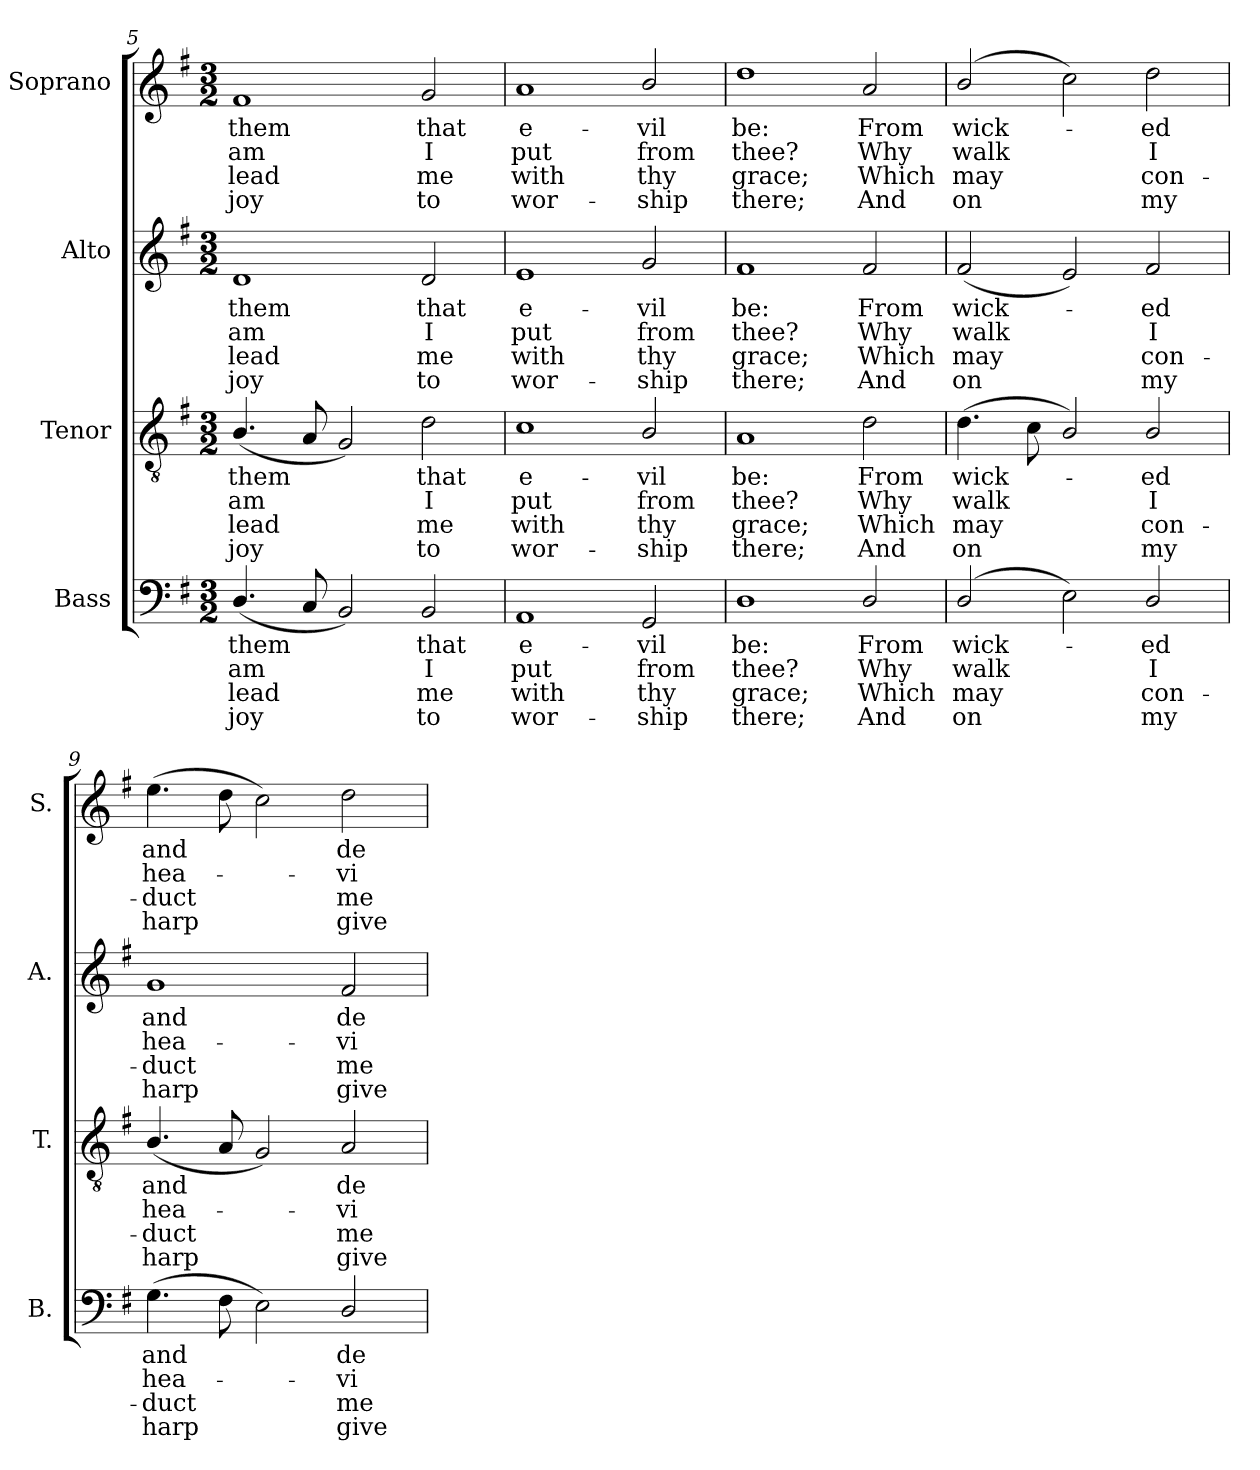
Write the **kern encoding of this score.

**kern	**text	**text	**text	**text	**kern	**text	**text	**text	**text	**kern	**text	**text	**text	**text	**kern	**text	**text	**text	**text
*part4	*part4	*part4	*part4	*part4	*part3	*part3	*part3	*part3	*part3	*part2	*part2	*part2	*part2	*part2	*part1	*part1	*part1	*part1	*part1
*staff4	*staff4	*staff4	*staff4	*staff4	*staff3	*staff3	*staff3	*staff3	*staff3	*staff2	*staff2	*staff2	*staff2	*staff2	*staff1	*staff1	*staff1	*staff1	*staff1
*I"Bass	*	*	*	*	*I"Tenor	*	*	*	*	*I"Alto	*	*	*	*	*I"Soprano	*	*	*	*
*I'B.	*	*	*	*	*I'T.	*	*	*	*	*I'A.	*	*	*	*	*I'S.	*	*	*	*
*clefF4	*	*	*	*	*clefGv2	*	*	*	*	*clefG2	*	*	*	*	*clefG2	*	*	*	*
*	*	*	*	*	*ITrd7c12	*	*	*	*	*	*	*	*	*	*	*	*	*	*
*k[f#]	*	*	*	*	*k[f#]	*	*	*	*	*k[f#]	*	*	*	*	*k[f#]	*	*	*	*
*G:	*	*	*	*	*G:	*	*	*	*	*G:	*	*	*	*	*G:	*	*	*	*
*M3/2	*	*	*	*	*M3/2	*	*	*	*	*M3/2	*	*	*	*	*M3/2	*	*	*	*
=5	=5	=5	=5	=5	=5	=5	=5	=5	=5	=5	=5	=5	=5	=5	=5	=5	=5	=5	=5
!	!LO:LY:b:color=#000000	!LO:LY:b:color=#000000	!LO:LY:b:color=#000000	!LO:LY:b:color=#000000	!	!	!	!	!	!	!	!	!	!	!	!	!	!	!
!	!	!	!	!	!	!LO:LY:b:color=#000000	!LO:LY:b:color=#000000	!LO:LY:b:color=#000000	!LO:LY:b:color=#000000	!	!	!	!	!	!	!	!	!	!
!	!	!	!	!	!	!	!	!	!	!	!LO:LY:b:color=#000000	!LO:LY:b:color=#000000	!LO:LY:b:color=#000000	!LO:LY:b:color=#000000	!	!	!	!	!
!	!	!	!	!	!	!	!	!	!	!	!	!	!	!	!	!LO:LY:b:color=#000000	!LO:LY:b:color=#000000	!LO:LY:b:color=#000000	!LO:LY:b:color=#000000
(4.Di/	them	am	lead	joy	(4.BBi/	them	am	lead	joy	1di	them	am	lead	joy	1f#i	them	am	lead	joy
8Ci/	.	.	.	.	8AAi/	.	.	.	.	.	.	.	.	.	.	.	.	.	.
2BBi/)	.	.	.	.	2GGi/)	.	.	.	.	.	.	.	.	.	.	.	.	.	.
!	!LO:LY:b:color=#000000	!LO:LY:b:color=#000000	!LO:LY:b:color=#000000	!LO:LY:b:color=#000000	!	!	!	!	!	!	!	!	!	!	!	!	!	!	!
!	!	!	!	!	!	!LO:LY:b:color=#000000	!LO:LY:b:color=#000000	!LO:LY:b:color=#000000	!LO:LY:b:color=#000000	!	!	!	!	!	!	!	!	!	!
!	!	!	!	!	!	!	!	!	!	!	!LO:LY:b:color=#000000	!LO:LY:b:color=#000000	!LO:LY:b:color=#000000	!LO:LY:b:color=#000000	!	!	!	!	!
!	!	!	!	!	!	!	!	!	!	!	!	!	!	!	!	!LO:LY:b:color=#000000	!LO:LY:b:color=#000000	!LO:LY:b:color=#000000	!LO:LY:b:color=#000000
2BBi/	that	I	me	to	2Di\	that	I	me	to	2di/	that	I	me	to	2gi/	that	I	me	to
!!LO:LB:g=z
=6	=6	=6	=6	=6	=6	=6	=6	=6	=6	=6	=6	=6	=6	=6	=6	=6	=6	=6	=6
!	!LO:LY:b:color=#000000	!LO:LY:b:color=#000000	!LO:LY:b:color=#000000	!LO:LY:b:color=#000000	!	!	!	!	!	!	!	!	!	!	!	!	!	!	!
!	!	!	!	!	!	!LO:LY:b:color=#000000	!LO:LY:b:color=#000000	!LO:LY:b:color=#000000	!LO:LY:b:color=#000000	!	!	!	!	!	!	!	!	!	!
!	!	!	!	!	!	!	!	!	!	!	!LO:LY:b:color=#000000	!LO:LY:b:color=#000000	!LO:LY:b:color=#000000	!LO:LY:b:color=#000000	!	!	!	!	!
!	!	!	!	!	!	!	!	!	!	!	!	!	!	!	!	!LO:LY:b:color=#000000	!LO:LY:b:color=#000000	!LO:LY:b:color=#000000	!LO:LY:b:color=#000000
1AAi	e-	put	with	wor-	1Ci	e-	put	with	wor-	1ei	e-	put	with	wor-	1ai	e-	put	with	wor-
!	!LO:LY:b:color=#000000	!LO:LY:b:color=#000000	!LO:LY:b:color=#000000	!LO:LY:b:color=#000000	!	!	!	!	!	!	!	!	!	!	!	!	!	!	!
!	!	!	!	!	!	!LO:LY:b:color=#000000	!LO:LY:b:color=#000000	!LO:LY:b:color=#000000	!LO:LY:b:color=#000000	!	!	!	!	!	!	!	!	!	!
!	!	!	!	!	!	!	!	!	!	!	!LO:LY:b:color=#000000	!LO:LY:b:color=#000000	!LO:LY:b:color=#000000	!LO:LY:b:color=#000000	!	!	!	!	!
!	!	!	!	!	!	!	!	!	!	!	!	!	!	!	!	!LO:LY:b:color=#000000	!LO:LY:b:color=#000000	!LO:LY:b:color=#000000	!LO:LY:b:color=#000000
2GGi/	-vil	from	-thy	ship	2BBi/	-vil	from	-thy	ship	2gi/	-vil	from	-thy	ship	2bi/	-vil	from	-thy	ship
=7	=7	=7	=7	=7	=7	=7	=7	=7	=7	=7	=7	=7	=7	=7	=7	=7	=7	=7	=7
!	!LO:LY:b:color=#000000	!LO:LY:b:color=#000000	!LO:LY:b:color=#000000	!LO:LY:b:color=#000000	!	!	!	!	!	!	!	!	!	!	!	!	!	!	!
!	!	!	!	!	!	!LO:LY:b:color=#000000	!LO:LY:b:color=#000000	!LO:LY:b:color=#000000	!LO:LY:b:color=#000000	!	!	!	!	!	!	!	!	!	!
!	!	!	!	!	!	!	!	!	!	!	!LO:LY:b:color=#000000	!LO:LY:b:color=#000000	!LO:LY:b:color=#000000	!LO:LY:b:color=#000000	!	!	!	!	!
!	!	!	!	!	!	!	!	!	!	!	!	!	!	!	!	!LO:LY:b:color=#000000	!LO:LY:b:color=#000000	!LO:LY:b:color=#000000	!LO:LY:b:color=#000000
1Di	be:	thee?	grace;	there;	1AAi	be:	thee?	grace;	there;	1f#i	be:	thee?	grace;	there;	1ddi	be:	thee?	grace;	there;
!	!LO:LY:b:color=#000000	!LO:LY:b:color=#000000	!LO:LY:b:color=#000000	!LO:LY:b:color=#000000	!	!	!	!	!	!	!	!	!	!	!	!	!	!	!
!	!	!	!	!	!	!LO:LY:b:color=#000000	!LO:LY:b:color=#000000	!LO:LY:b:color=#000000	!LO:LY:b:color=#000000	!	!	!	!	!	!	!	!	!	!
!	!	!	!	!	!	!	!	!	!	!	!LO:LY:b:color=#000000	!LO:LY:b:color=#000000	!LO:LY:b:color=#000000	!LO:LY:b:color=#000000	!	!	!	!	!
!	!	!	!	!	!	!	!	!	!	!	!	!	!	!	!	!LO:LY:b:color=#000000	!LO:LY:b:color=#000000	!LO:LY:b:color=#000000	!LO:LY:b:color=#000000
2Di/	From	Why	Which	And	2Di\	From	Why	Which	And	2f#i/	From	Why	Which	And	2ai/	From	Why	Which	And
=8	=8	=8	=8	=8	=8	=8	=8	=8	=8	=8	=8	=8	=8	=8	=8	=8	=8	=8	=8
!	!LO:LY:b:color=#000000	!LO:LY:b:color=#000000	!LO:LY:b:color=#000000	!LO:LY:b:color=#000000	!	!	!	!	!	!	!	!	!	!	!	!	!	!	!
!	!	!	!	!	!	!LO:LY:b:color=#000000	!LO:LY:b:color=#000000	!LO:LY:b:color=#000000	!LO:LY:b:color=#000000	!	!	!	!	!	!	!	!	!	!
!	!	!	!	!	!	!	!	!	!	!	!LO:LY:b:color=#000000	!LO:LY:b:color=#000000	!LO:LY:b:color=#000000	!LO:LY:b:color=#000000	!	!	!	!	!
!	!	!	!	!	!	!	!	!	!	!	!	!	!	!	!	!LO:LY:b:color=#000000	!LO:LY:b:color=#000000	!LO:LY:b:color=#000000	!LO:LY:b:color=#000000
(2Di/	wick-	walk	may	on	(4.Di\	wick-	walk	may	on	(2f#i/	wick-	walk	may	on	(2bi/	wick-	walk	may	on
.	.	.	.	.	8Ci\	.	.	.	.	.	.	.	.	.	.	.	.	.	.
2Ei\)	.	.	.	.	2BBi/)	.	.	.	.	2ei/)	.	.	.	.	2cci\)	.	.	.	.
!	!LO:LY:b:color=#000000	!LO:LY:b:color=#000000	!LO:LY:b:color=#000000	!LO:LY:b:color=#000000	!	!	!	!	!	!	!	!	!	!	!	!	!	!	!
!	!	!	!	!	!	!LO:LY:b:color=#000000	!LO:LY:b:color=#000000	!LO:LY:b:color=#000000	!LO:LY:b:color=#000000	!	!	!	!	!	!	!	!	!	!
!	!	!	!	!	!	!	!	!	!	!	!LO:LY:b:color=#000000	!LO:LY:b:color=#000000	!LO:LY:b:color=#000000	!LO:LY:b:color=#000000	!	!	!	!	!
!	!	!	!	!	!	!	!	!	!	!	!	!	!	!	!	!LO:LY:b:color=#000000	!LO:LY:b:color=#000000	!LO:LY:b:color=#000000	!LO:LY:b:color=#000000
2Di/	-ed	I	con-	-my	2BBi/	-ed	I	con-	-my	2f#i/	-ed	I	con-	-my	2ddi\	-ed	I	con-	-my
=9	=9	=9	=9	=9	=9	=9	=9	=9	=9	=9	=9	=9	=9	=9	=9	=9	=9	=9	=9
!	!LO:LY:b:color=#000000	!LO:LY:b:color=#000000	!LO:LY:b:color=#000000	!LO:LY:b:color=#000000	!	!	!	!	!	!	!	!	!	!	!	!	!	!	!
!	!	!	!	!	!	!LO:LY:b:color=#000000	!LO:LY:b:color=#000000	!LO:LY:b:color=#000000	!LO:LY:b:color=#000000	!	!	!	!	!	!	!	!	!	!
!	!	!	!	!	!	!	!	!	!	!	!LO:LY:b:color=#000000	!LO:LY:b:color=#000000	!LO:LY:b:color=#000000	!LO:LY:b:color=#000000	!	!	!	!	!
!	!	!	!	!	!	!	!	!	!	!	!	!	!	!	!	!LO:LY:b:color=#000000	!LO:LY:b:color=#000000	!LO:LY:b:color=#000000	!LO:LY:b:color=#000000
(4.Gi\	and	hea-	duct	harp	(4.BBi/	and	hea-	duct	harp	1gi	and	hea-	duct	harp	(4.eei\	and	hea-	duct	harp
8F#i\	.	.	.	.	8AAi/	.	.	.	.	.	.	.	.	.	8ddi\	.	.	.	.
2Ei\)	.	.	.	.	2GGi/)	.	.	.	.	.	.	.	.	.	2cci\)	.	.	.	.
!	!LO:LY:b:color=#000000	!LO:LY:b:color=#000000	!LO:LY:b:color=#000000	!LO:LY:b:color=#000000	!	!	!	!	!	!	!	!	!	!	!	!	!	!	!
!	!	!	!	!	!	!LO:LY:b:color=#000000	!LO:LY:b:color=#000000	!LO:LY:b:color=#000000	!LO:LY:b:color=#000000	!	!	!	!	!	!	!	!	!	!
!	!	!	!	!	!	!	!	!	!	!	!LO:LY:b:color=#000000	!LO:LY:b:color=#000000	!LO:LY:b:color=#000000	!LO:LY:b:color=#000000	!	!	!	!	!
!	!	!	!	!	!	!	!	!	!	!	!	!	!	!	!	!LO:LY:b:color=#000000	!LO:LY:b:color=#000000	!LO:LY:b:color=#000000	!LO:LY:b:color=#000000
2Di/	de-	-vi-	me	give	2AAi/	de-	-vi-	me	give	2f#i/	de-	-vi-	me	give	2ddi\	de-	-vi-	me	give
=	=	=	=	=	=	=	=	=	=	=	=	=	=	=	=	=	=	=	=
*-	*-	*-	*-	*-	*-	*-	*-	*-	*-	*-	*-	*-	*-	*-	*-	*-	*-	*-	*-
